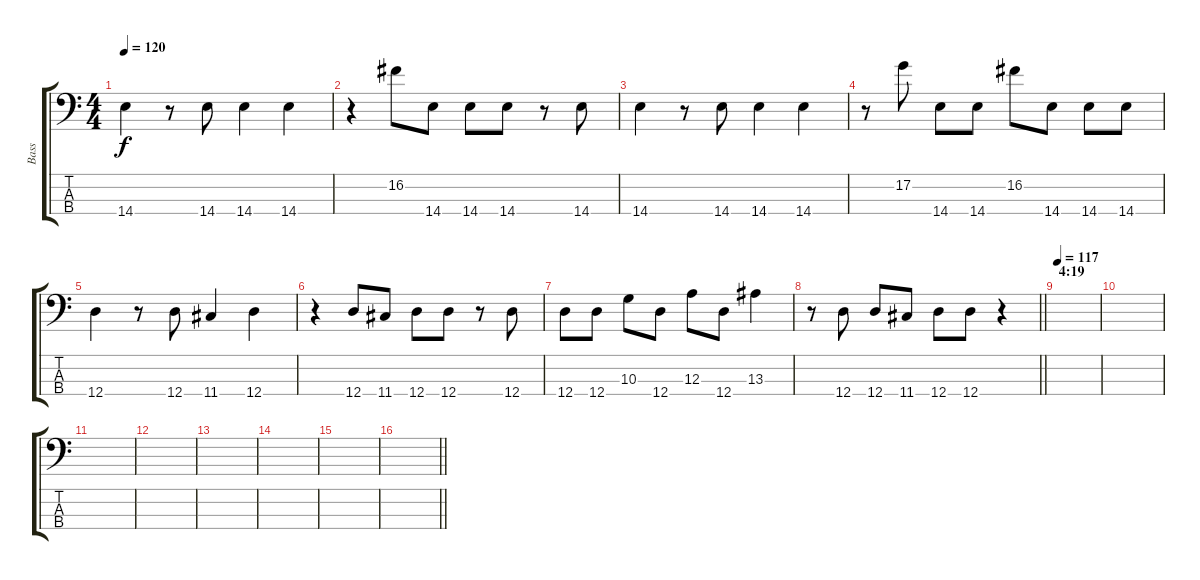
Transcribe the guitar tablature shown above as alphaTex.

\track ("Bass" "Bass") {instrument electricbassfinger}
\staff {score tabs}
\tuning (G2 D2 A1 D1) {hide}
\ts (4 4)
\tempo 120
\clef f4
\ks c
14.4.4{dy f} r.8 14.4.8 14.4.4 14.4.4 |
r.4 16.2.8 14.4.8 14.4.8 14.4.8 r.8 14.4.8 |
14.4.4 r.8 14.4.8 14.4.4 14.4.4 |
r.8 17.2.8 14.4.8 14.4.8 16.2.8 14.4.8 14.4.8 14.4.8 |
12.4.4 r.8 12.4.8 11.4.4 12.4.4 |
r.4 12.4.8 11.4.8 12.4.8 12.4.8 r.8 12.4.8 |
12.4.8 12.4.8 10.3.8 12.4.8 12.3.8 12.4.8 13.3.4 |
\barLineRight lightlight
r.8 12.4.8 12.4.8 11.4.8 12.4.8 12.4.8 r.4 |
\section ("" "4:19")
\tempo 117
|
|
|
|
|
|
|
\barLineRight lightlight
